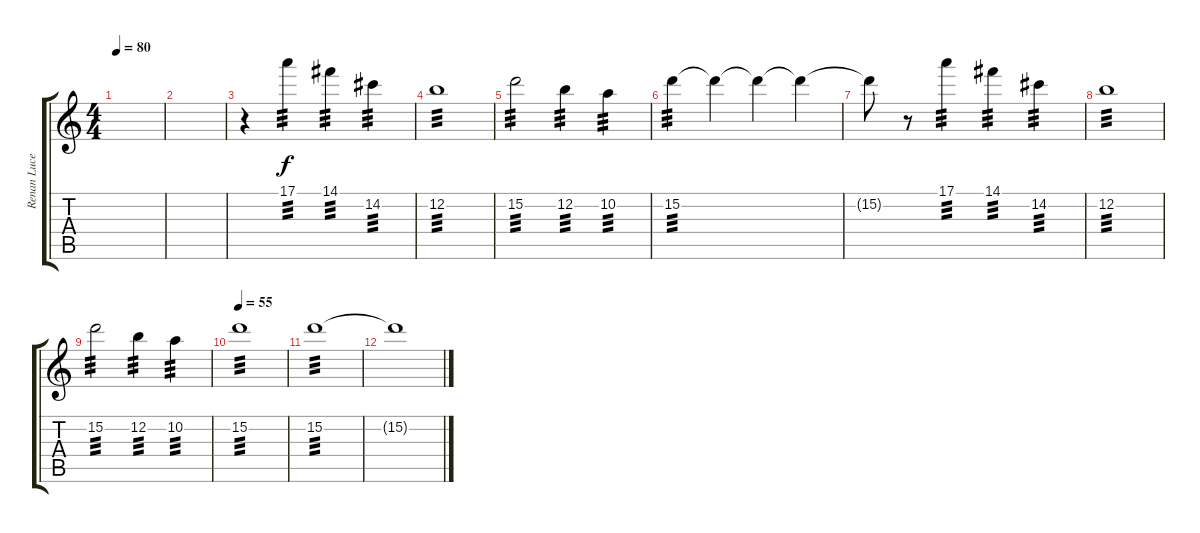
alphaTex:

\track ("Renan Luce Guitare Refrain" "Renan Luce") {instrument acousticguitarsteel}
\staff {score tabs}
\tuning (E4 B3 G3 D3 A2 E2) {hide}
\ts (4 4)
\tempo 80
\clef g2
\ks c
|
|
r.4 17.1.4{tp 3} 14.1.4{tp 3} 14.2.4{tp 3} |
12.2.1{tp 3} |
15.2.2{tp 3} 12.2.4{tp 3} 10.2.4{tp 3} |
15.2.4{tp 3} 15.2{t}.4 15.2{t}.4 15.2{t}.4{volume 4} |
15.2{t}.8 r.8{volume 10} 17.1.4{tp 3} 14.1.4{tp 3} 14.2.4{tp 3} |
12.2.1{tp 3} |
15.2.2{tp 3} 12.2.4{tp 3} 10.2.4{tp 3} |
\tempo 55
15.2.1{tp 3} |
15.2.1{tp 3 volume 0} |
15.2{t}.1
